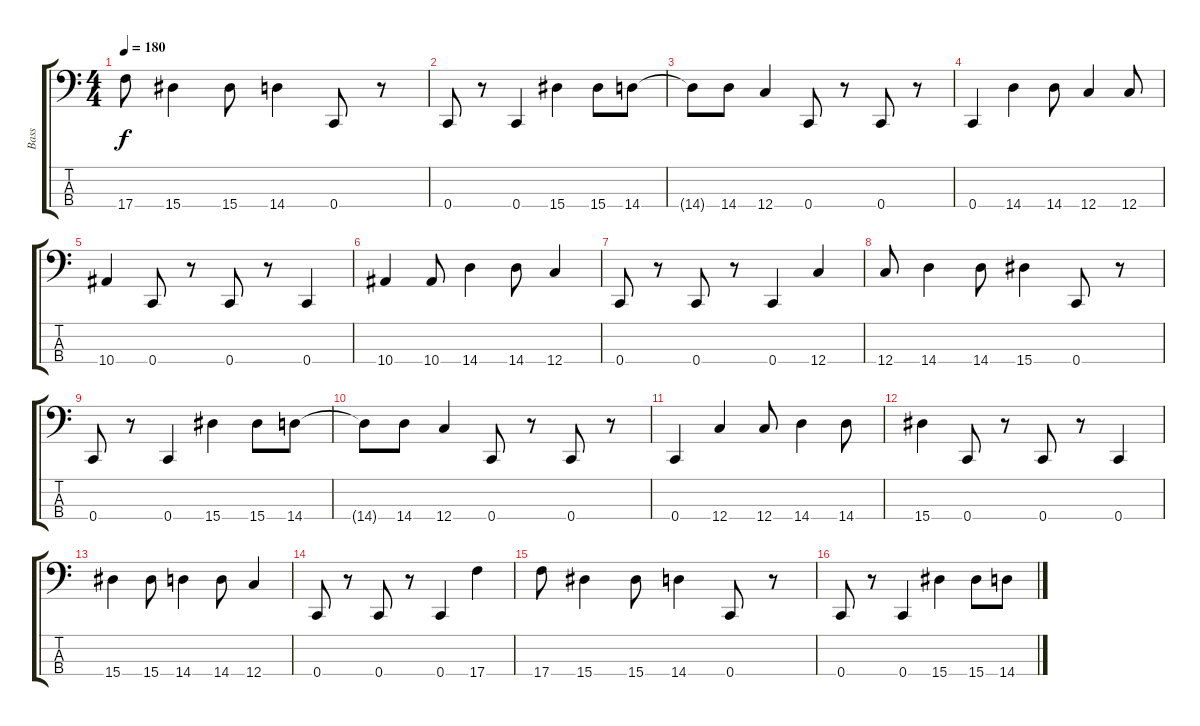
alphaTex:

\track ("Bass" "Bass") {instrument electricbassfinger}
\staff {score tabs}
\tuning (F2 C2 G1 C1) {hide}
\ts (4 4)
\tempo 180
\clef f4
\ks c
17.4.8{dy f} 15.4.4 15.4.8 14.4.4 0.4.8 r.8 |
0.4.8 r.8 0.4.4 15.4.4 15.4.8 14.4.8 |
14.4{t}.8 14.4.8 12.4.4 0.4.8 r.8 0.4.8 r.8 |
0.4.4 14.4.4 14.4.8 12.4.4 12.4.8 |
10.4.4 0.4.8 r.8 0.4.8 r.8 0.4.4 |
10.4.4 10.4.8 14.4.4 14.4.8 12.4.4 |
0.4.8 r.8 0.4.8 r.8 0.4.4 12.4.4 |
12.4.8 14.4.4 14.4.8 15.4.4 0.4.8 r.8 |
0.4.8 r.8 0.4.4 15.4.4 15.4.8 14.4.8 |
14.4{t}.8 14.4.8 12.4.4 0.4.8 r.8 0.4.8 r.8 |
0.4.4 12.4.4 12.4.8 14.4.4 14.4.8 |
15.4.4 0.4.8 r.8 0.4.8 r.8 0.4.4 |
15.4.4 15.4.8 14.4.4 14.4.8 12.4.4 |
0.4.8 r.8 0.4.8 r.8 0.4.4 17.4.4 |
17.4.8 15.4.4 15.4.8 14.4.4 0.4.8 r.8 |
0.4.8 r.8 0.4.4 15.4.4 15.4.8 14.4.8
